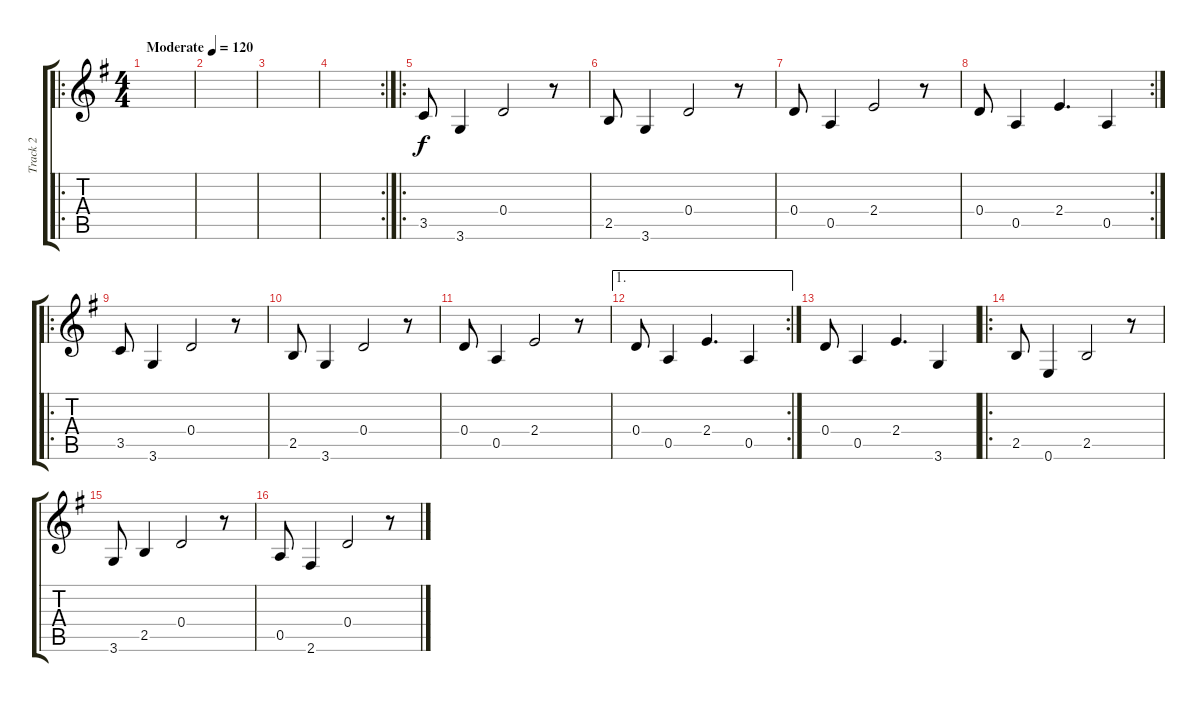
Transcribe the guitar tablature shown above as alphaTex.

\track ("Track 2" "Track 2") {instrument acousticguitarnylon}
\staff {score tabs}
\tuning (E4 B3 G3 D3 A2 E2) {hide}
\ro
\ts (4 4)
\tempo (120 "Moderate")
\clef g2
\ks g
|
|
|
\rc 2
|
\ro
3.5.8 3.6.4 0.4.2 r.8 |
2.5.8 3.6.4 0.4.2 r.8 |
0.4.8 0.5.4 2.4.2 r.8 |
\rc 2
0.4.8 0.5.4 2.4.4{d} 0.5.4 |
\ro
3.5.8 3.6.4 0.4.2 r.8 |
2.5.8 3.6.4 0.4.2 r.8 |
0.4.8 0.5.4 2.4.2 r.8 |
\ae 1
\rc 2
0.4.8 0.5.4 2.4.4{d} 0.5.4 |
0.4.8 0.5.4 2.4.4{d} 3.6.4 |
\ro
2.5.8 0.6.4 2.5.2 r.8 |
3.6.8 2.5.4 0.4.2 r.8 |
0.5.8 2.6.4 0.4.2 r.8
